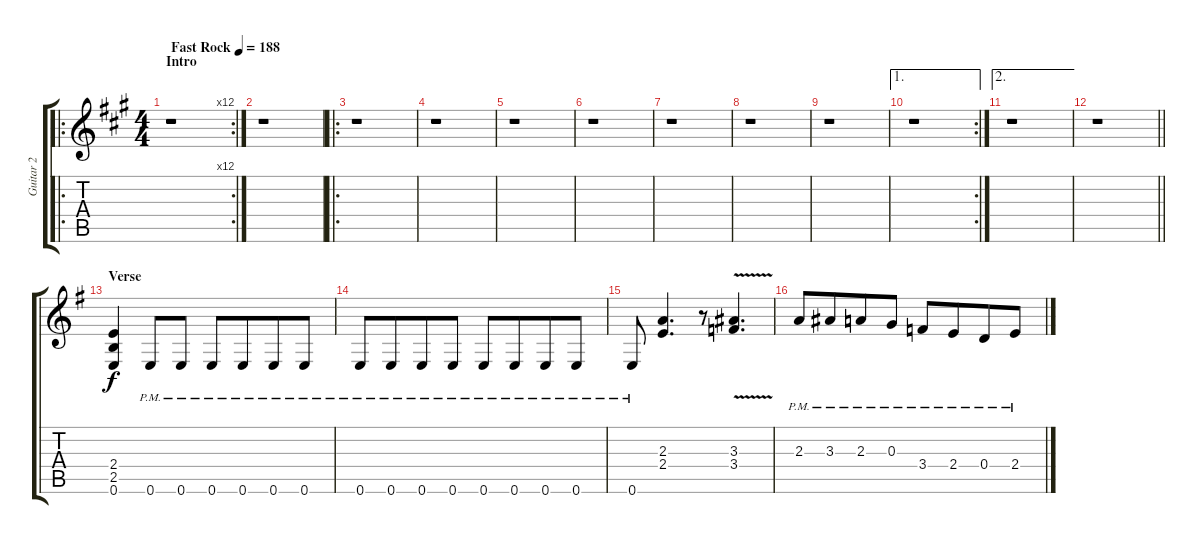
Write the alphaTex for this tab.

\track ("Guitar 2" "Guitar 2") {instrument overdrivenguitar}
\staff {score tabs}
\tuning (E4 B3 G3 D3 A2 E2) {hide}
\ro
\rc 12
\ts (4 4)
\section ("" "Intro")
\tempo (188 "Fast Rock")
\clef g2
\ks a
r.1{dy f instrument overdrivenguitar} |
r.1 |
\ro
r.1 |
r.1 |
r.1 |
r.1 |
r.1 |
r.1 |
r.1 |
\ae 1
\rc 2
r.1 |
\ae 2
r.1 |
\barLineRight lightlight
r.1 |
\section ("" "Verse")
\ks g
(2.4 2.5 0.6).4 0.6{pm}.8 0.6{pm}.8 0.6{pm}.8 0.6{pm}.8{beam merge} 0.6{pm}.8 0.6{pm}.8 |
0.6{pm}.8 0.6{pm}.8{beam merge} 0.6{pm}.8 0.6{pm}.8 0.6{pm}.8 0.6{pm}.8{beam merge} 0.6{pm}.8 0.6{pm}.8 |
0.6{pm}.8 (2.3 2.4).4{d} r.8 (3.3 3.4{v}).4{d} |
2.3{pm}.8 3.3{pm}.8{beam merge} 2.3{pm}.8 0.3{pm}.8 3.4{pm}.8 2.4{pm}.8{beam merge} 0.4{pm}.8 2.4{pm}.8
